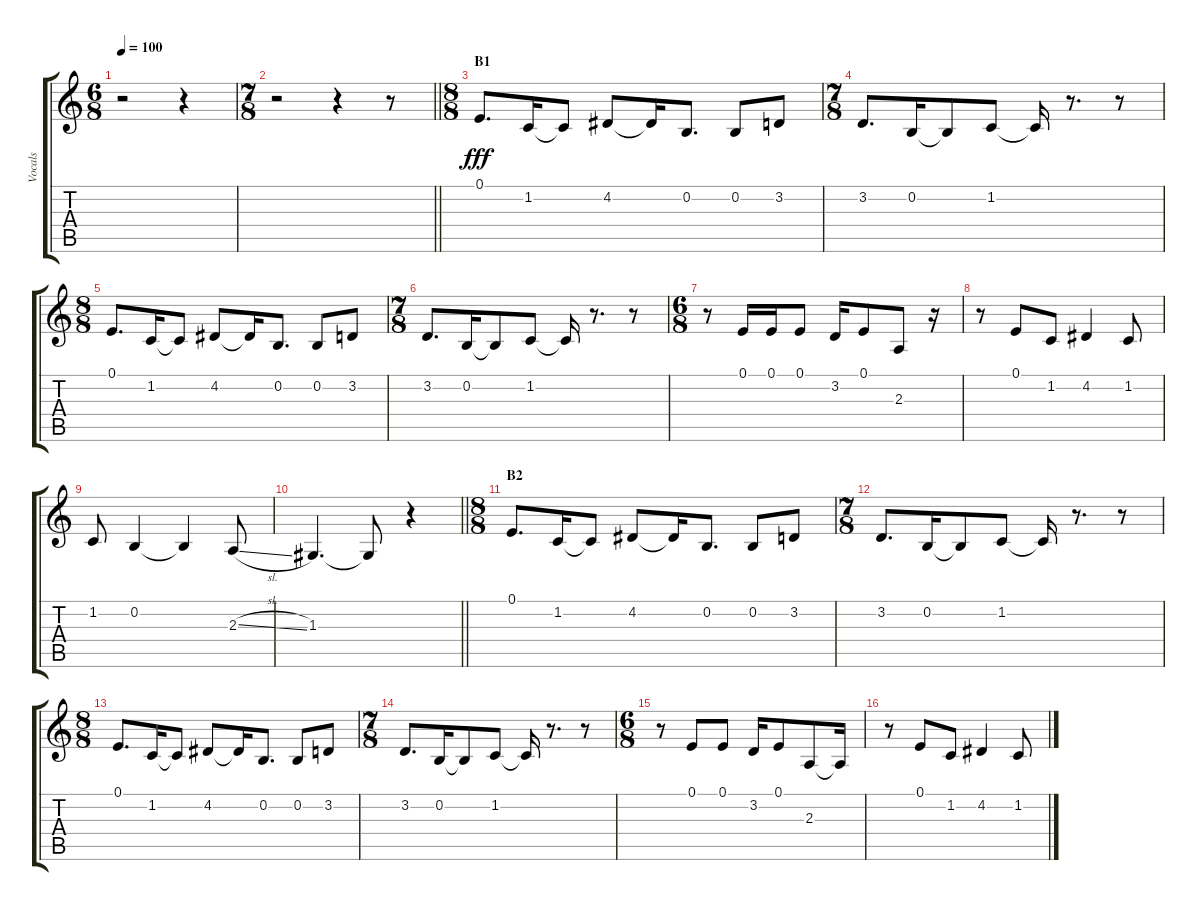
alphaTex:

\track ("Vocals" "Vocals") {instrument voiceoohs}
\staff {score tabs}
\tuning (E4 B3 G3 D3 A2 E2) {hide}
\ts (6 8)
\tempo 100
\clef g2
\ks c
r.2{dy fff} r.4 |
\ts (7 8)
\barLineRight lightlight
r.2 r.4 r.8 |
\ts (8 8)
\section ("" "B1")
0.1.8{d} 1.2.16 1.2{t}.8 4.2.8 4.2{t}.16 0.2.8{d} 0.2.8 3.2.8 |
\ts (7 8)
3.2.8{d} 0.2.16 0.2{t}.8 1.2.8 1.2{t}.16 r.8{d} r.8 |
\ts (8 8)
0.1.8{d} 1.2.16 1.2{t}.8 4.2.8 4.2{t}.16 0.2.8{d} 0.2.8 3.2.8 |
\ts (7 8)
3.2.8{d} 0.2.16 0.2{t}.8 1.2.8 1.2{t}.16 r.8{d} r.8 |
\ts (6 8)
r.8 0.1.16 0.1.16 0.1.8 3.2.16 0.1.8 2.3.8 r.16 |
r.8 0.1.8 1.2.8 4.2.4 1.2.8 |
1.2.8 0.2.4 0.2{t}.4 2.3{sl}.8 |
\barLineRight lightlight
1.3.4{d} 1.3{t}.8 r.4 |
\ts (8 8)
\section ("" "B2")
0.1.8{d} 1.2.16 1.2{t}.8 4.2.8 4.2{t}.16 0.2.8{d} 0.2.8 3.2.8 |
\ts (7 8)
3.2.8{d} 0.2.16 0.2{t}.8 1.2.8 1.2{t}.16 r.8{d} r.8 |
\ts (8 8)
0.1.8{d} 1.2.16 1.2{t}.8 4.2.8 4.2{t}.16 0.2.8{d} 0.2.8 3.2.8 |
\ts (7 8)
3.2.8{d} 0.2.16 0.2{t}.8 1.2.8 1.2{t}.16 r.8{d} r.8 |
\ts (6 8)
r.8 0.1.8 0.1.8 3.2.16 0.1.8 2.3.8 2.3{t}.16 |
r.8 0.1.8 1.2.8 4.2.4 1.2.8
